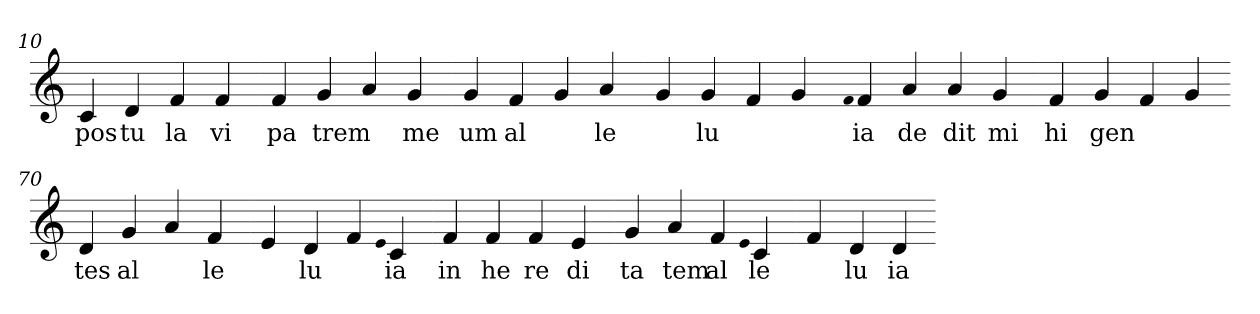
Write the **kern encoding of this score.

**kern	**text
*part1	*part1
*staff1	*staff1
*clefG2	*
=10.	=10.
4c	pos
4d	tu
4f	la
4f	vi
=20.-	=20.-
4f	pa
4g	trem
4a	.
4g	me
=30.-	=30.-
4g	um
4f	al
4g	.
4a	le
=40.-	=40.-
4g	.
4g	lu
4f	.
4g	.
=50.-	=50.-
qqf	.
4f	ia
4a	de
4a	dit
4g	mi
=60.-	=60.-
4f	hi
4g	gen
4f	.
4g	.
=70.-	=70.-
4d	tes
4g	al
4a	.
4f	le
=80.-	=80.-
4e	.
4d	lu
4f	.
qqe	.
4c	ia
=90.-	=90.-
4f	in
4f	he
4f	re
4e	di
=100.-	=100.-
4g	ta
4a	tem
4f	al
qqe	.
4c	le
=110.-	=110.-
4f	.
4d	lu
4d	ia
=-	=-
*-	*-
